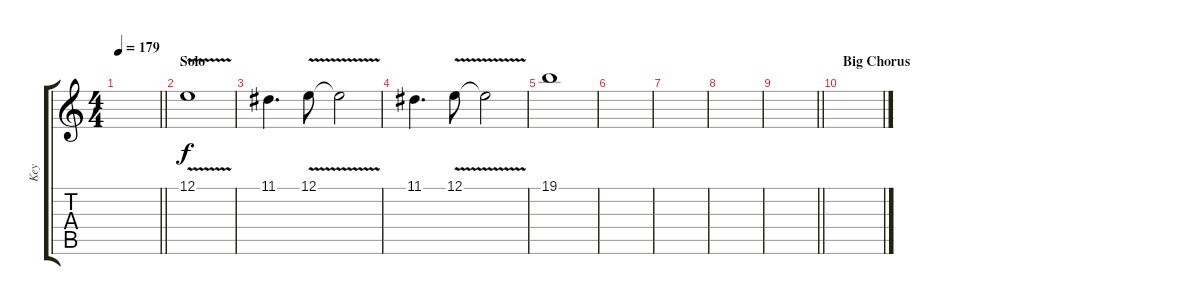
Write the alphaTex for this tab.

\track ("Key" "Key") {instrument drawbarorgan}
\staff {score tabs}
\tuning (E4 B3 G3 D3 A2 E2) {hide}
\ts (4 4)
\tempo 179
\clef g2
\barLineRight lightlight
\ks c
|
\section ("" "Solo")
12.1{v}.1 |
11.1.4{d} 12.1{v}.8 12.1{t}.2 |
11.1.4{d} 12.1{v}.8 12.1{t}.2 |
19.1.1 |
|
|
|
\barLineRight lightlight
|
\section ("" "Big Chorus")
